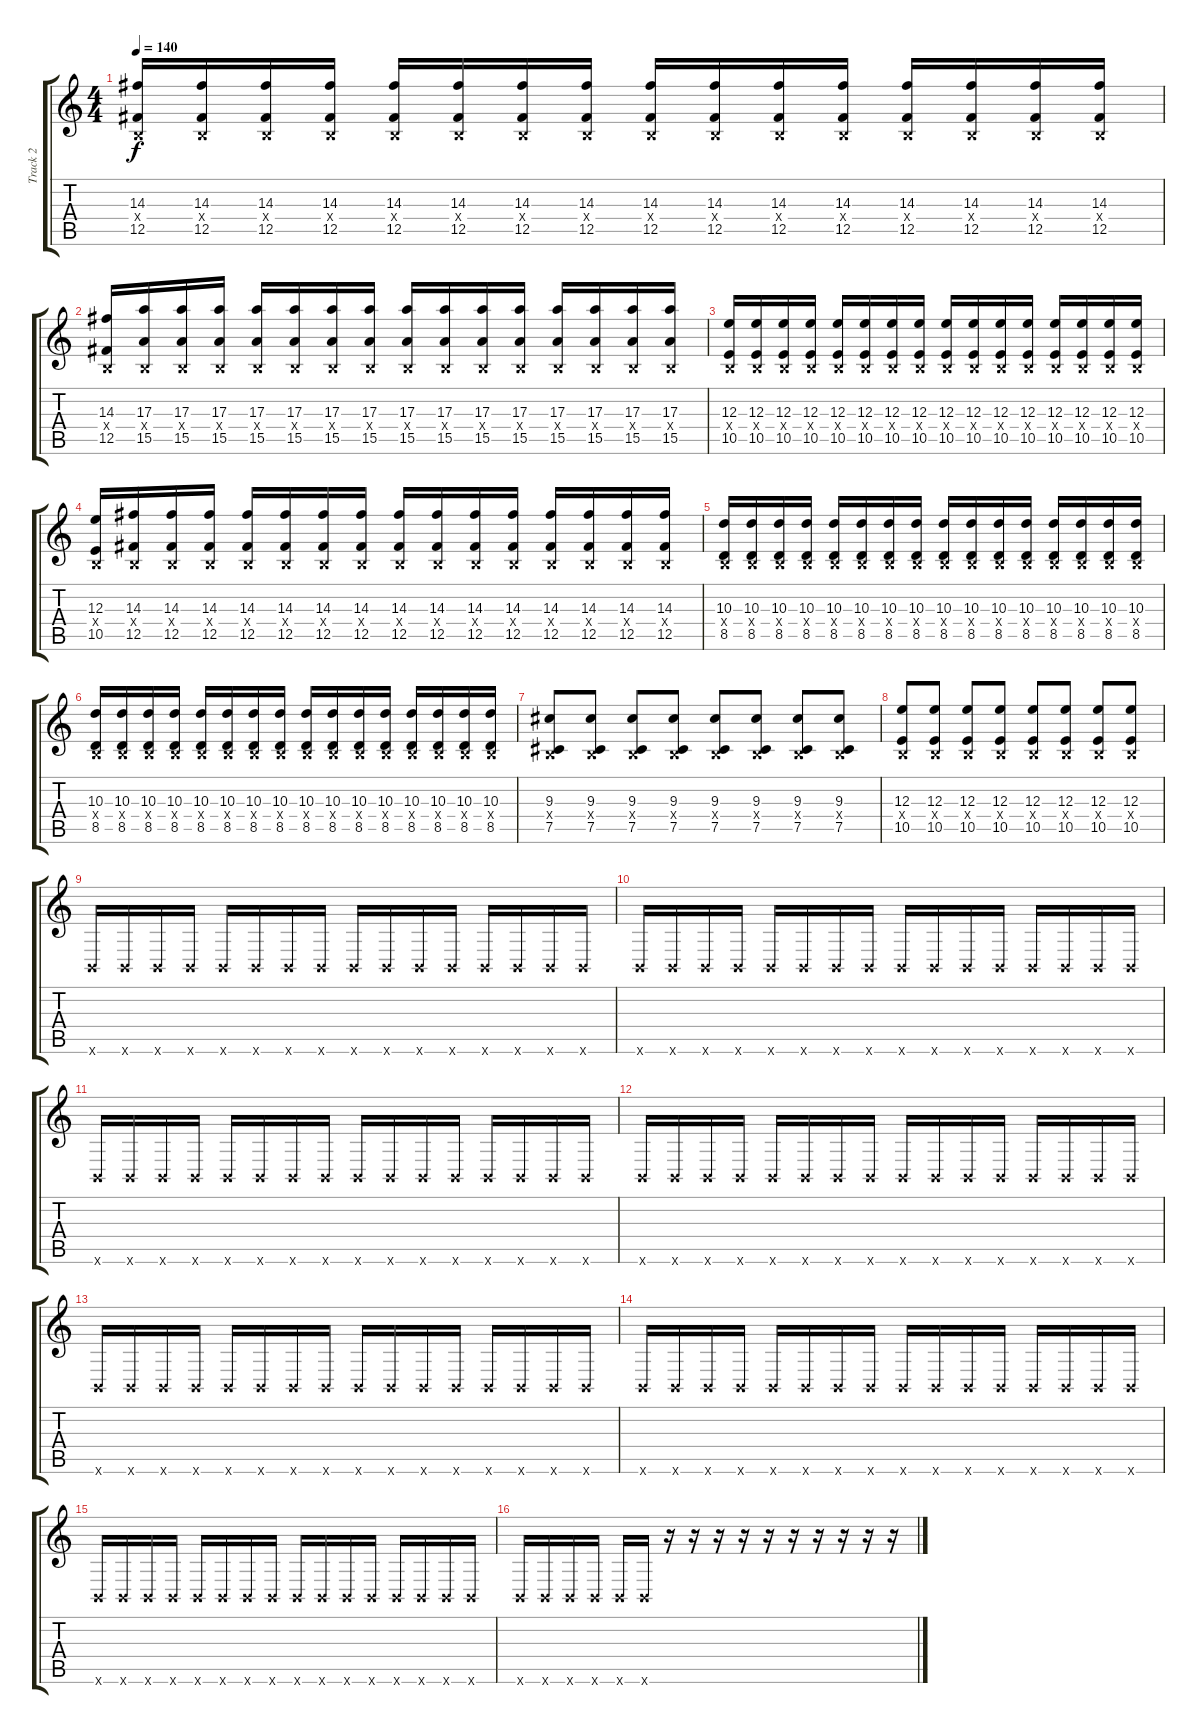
\track ("Track 2" "Track 2") {instrument overdrivenguitar}
\staff {score tabs}
\tuning (Db4 Ab3 E3 B2 Gb2 B1) {hide}
\ts (4 4)
\tempo 140
\clef g2
\ks c
(14.3 0.4{x} 12.5).16{dy f} (14.3 0.4{x} 12.5).16 (14.3 0.4{x} 12.5).16 (14.3 0.4{x} 12.5).16 (14.3 0.4{x} 12.5).16 (14.3 0.4{x} 12.5).16 (14.3 0.4{x} 12.5).16 (14.3 0.4{x} 12.5).16 (14.3 0.4{x} 12.5).16 (14.3 0.4{x} 12.5).16 (14.3 0.4{x} 12.5).16 (14.3 0.4{x} 12.5).16 (14.3 0.4{x} 12.5).16 (14.3 0.4{x} 12.5).16 (14.3 0.4{x} 12.5).16 (14.3 0.4{x} 12.5).16 |
(14.3 0.4{x} 12.5).16 (17.3 0.4{x} 15.5).16 (17.3 0.4{x} 15.5).16 (17.3 0.4{x} 15.5).16 (17.3 0.4{x} 15.5).16 (17.3 0.4{x} 15.5).16 (17.3 0.4{x} 15.5).16 (17.3 0.4{x} 15.5).16 (17.3 0.4{x} 15.5).16 (17.3 0.4{x} 15.5).16 (17.3 0.4{x} 15.5).16 (17.3 0.4{x} 15.5).16 (17.3 0.4{x} 15.5).16 (17.3 0.4{x} 15.5).16 (17.3 0.4{x} 15.5).16 (17.3 0.4{x} 15.5).16 |
(12.3 0.4{x} 10.5).16 (12.3 0.4{x} 10.5).16 (12.3 0.4{x} 10.5).16 (12.3 0.4{x} 10.5).16 (12.3 0.4{x} 10.5).16 (12.3 0.4{x} 10.5).16 (12.3 0.4{x} 10.5).16 (12.3 0.4{x} 10.5).16 (12.3 0.4{x} 10.5).16 (12.3 0.4{x} 10.5).16 (12.3 0.4{x} 10.5).16 (12.3 0.4{x} 10.5).16 (12.3 0.4{x} 10.5).16 (12.3 0.4{x} 10.5).16 (12.3 0.4{x} 10.5).16 (12.3 0.4{x} 10.5).16 |
(12.3 0.4{x} 10.5).16 (14.3 0.4{x} 12.5).16 (14.3 0.4{x} 12.5).16 (14.3 0.4{x} 12.5).16 (14.3 0.4{x} 12.5).16 (14.3 0.4{x} 12.5).16 (14.3 0.4{x} 12.5).16 (14.3 0.4{x} 12.5).16 (14.3 0.4{x} 12.5).16 (14.3 0.4{x} 12.5).16 (14.3 0.4{x} 12.5).16 (14.3 0.4{x} 12.5).16 (14.3 0.4{x} 12.5).16 (14.3 0.4{x} 12.5).16 (14.3 0.4{x} 12.5).16 (14.3 0.4{x} 12.5).16 |
(10.3 0.4{x} 8.5).16 (10.3 0.4{x} 8.5).16 (10.3 0.4{x} 8.5).16 (10.3 0.4{x} 8.5).16 (10.3 0.4{x} 8.5).16 (10.3 0.4{x} 8.5).16 (10.3 0.4{x} 8.5).16 (10.3 0.4{x} 8.5).16 (10.3 0.4{x} 8.5).16 (10.3 0.4{x} 8.5).16 (10.3 0.4{x} 8.5).16 (10.3 0.4{x} 8.5).16 (10.3 0.4{x} 8.5).16 (10.3 0.4{x} 8.5).16 (10.3 0.4{x} 8.5).16 (10.3 0.4{x} 8.5).16 |
(10.3 0.4{x} 8.5).16 (10.3 0.4{x} 8.5).16 (10.3 0.4{x} 8.5).16 (10.3 0.4{x} 8.5).16 (10.3 0.4{x} 8.5).16 (10.3 0.4{x} 8.5).16 (10.3 0.4{x} 8.5).16 (10.3 0.4{x} 8.5).16 (10.3 0.4{x} 8.5).16 (10.3 0.4{x} 8.5).16 (10.3 0.4{x} 8.5).16 (10.3 0.4{x} 8.5).16 (10.3 0.4{x} 8.5).16 (10.3 0.4{x} 8.5).16 (10.3 0.4{x} 8.5).16 (10.3 0.4{x} 8.5).16 |
(9.3 0.4{x} 7.5).8 (9.3 0.4{x} 7.5).8 (9.3 0.4{x} 7.5).8 (9.3 0.4{x} 7.5).8 (9.3 0.4{x} 7.5).8 (9.3 0.4{x} 7.5).8 (9.3 0.4{x} 7.5).8 (9.3 0.4{x} 7.5).8 |
(12.3 0.4{x} 10.5).8 (12.3 0.4{x} 10.5).8 (12.3 0.4{x} 10.5).8 (12.3 0.4{x} 10.5).8 (12.3 0.4{x} 10.5).8 (12.3 0.4{x} 10.5).8 (12.3 0.4{x} 10.5).8 (12.3 0.4{x} 10.5).8 |
0.6{x}.16 0.6{x}.16 0.6{x}.16 0.6{x}.16 0.6{x}.16 0.6{x}.16 0.6{x}.16 0.6{x}.16 0.6{x}.16 0.6{x}.16 0.6{x}.16 0.6{x}.16 0.6{x}.16 0.6{x}.16 0.6{x}.16 0.6{x}.16 |
0.6{x}.16 0.6{x}.16 0.6{x}.16 0.6{x}.16 0.6{x}.16 0.6{x}.16 0.6{x}.16 0.6{x}.16 0.6{x}.16 0.6{x}.16 0.6{x}.16 0.6{x}.16 0.6{x}.16 0.6{x}.16 0.6{x}.16 0.6{x}.16 |
0.6{x}.16 0.6{x}.16 0.6{x}.16 0.6{x}.16 0.6{x}.16 0.6{x}.16 0.6{x}.16 0.6{x}.16 0.6{x}.16 0.6{x}.16 0.6{x}.16 0.6{x}.16 0.6{x}.16 0.6{x}.16 0.6{x}.16 0.6{x}.16 |
0.6{x}.16 0.6{x}.16 0.6{x}.16 0.6{x}.16 0.6{x}.16 0.6{x}.16 0.6{x}.16 0.6{x}.16 0.6{x}.16 0.6{x}.16 0.6{x}.16 0.6{x}.16 0.6{x}.16 0.6{x}.16 0.6{x}.16 0.6{x}.16 |
0.6{x}.16 0.6{x}.16 0.6{x}.16 0.6{x}.16 0.6{x}.16 0.6{x}.16 0.6{x}.16 0.6{x}.16 0.6{x}.16 0.6{x}.16 0.6{x}.16 0.6{x}.16 0.6{x}.16 0.6{x}.16 0.6{x}.16 0.6{x}.16 |
0.6{x}.16 0.6{x}.16 0.6{x}.16 0.6{x}.16 0.6{x}.16 0.6{x}.16 0.6{x}.16 0.6{x}.16 0.6{x}.16 0.6{x}.16 0.6{x}.16 0.6{x}.16 0.6{x}.16 0.6{x}.16 0.6{x}.16 0.6{x}.16 |
0.6{x}.16 0.6{x}.16 0.6{x}.16 0.6{x}.16 0.6{x}.16 0.6{x}.16 0.6{x}.16 0.6{x}.16 0.6{x}.16 0.6{x}.16 0.6{x}.16 0.6{x}.16 0.6{x}.16 0.6{x}.16 0.6{x}.16 0.6{x}.16 |
0.6{x}.16 0.6{x}.16 0.6{x}.16 0.6{x}.16 0.6{x}.16 0.6{x}.16 r.16 r.16 r.16 r.16 r.16 r.16 r.16 r.16 r.16 r.16
